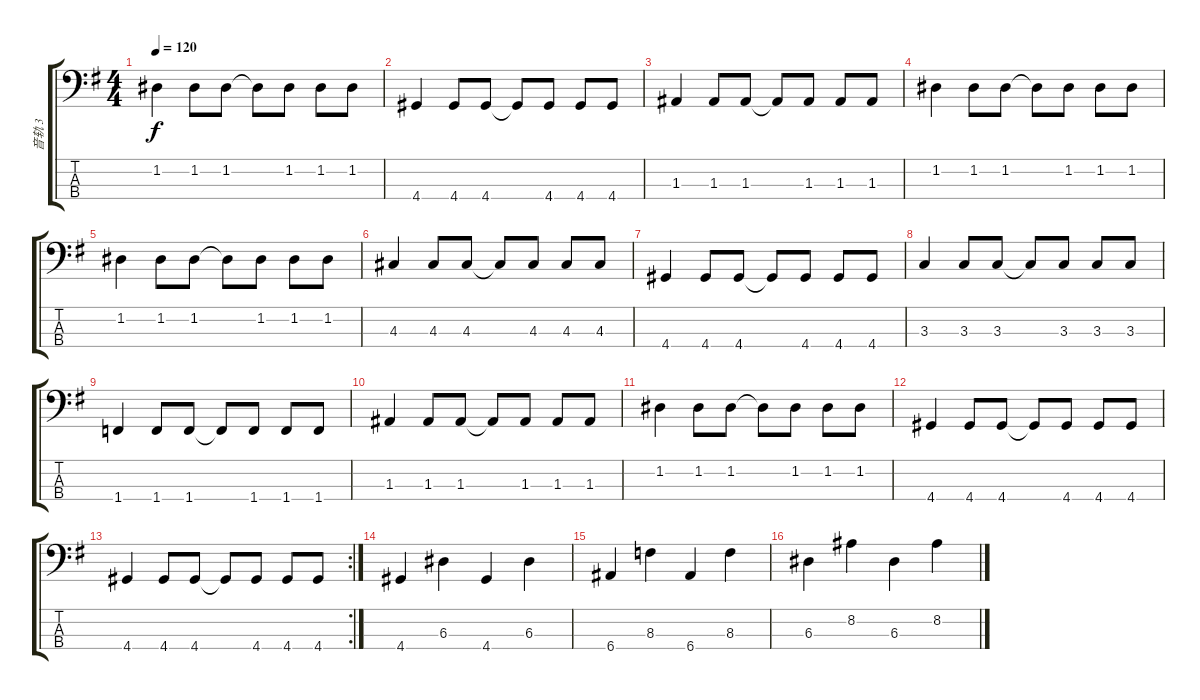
\track ("音轨 3" "音轨 3") {instrument electricbassfinger}
\staff {score tabs}
\tuning (G2 D2 A1 E1) {hide}
\ts (4 4)
\tempo 120
\clef f4
\ks g
1.2.4{dy f} 1.2.8 1.2.8 1.2{t}.8 1.2.8 1.2.8 1.2.8 |
4.4.4 4.4.8 4.4.8 4.4{t}.8 4.4.8 4.4.8 4.4.8 |
1.3.4 1.3.8 1.3.8 1.3{t}.8 1.3.8 1.3.8 1.3.8 |
1.2.4 1.2.8 1.2.8 1.2{t}.8 1.2.8 1.2.8 1.2.8 |
1.2.4 1.2.8 1.2.8 1.2{t}.8 1.2.8 1.2.8 1.2.8 |
4.3.4 4.3.8 4.3.8 4.3{t}.8 4.3.8 4.3.8 4.3.8 |
4.4.4 4.4.8 4.4.8 4.4{t}.8 4.4.8 4.4.8 4.4.8 |
3.3.4 3.3.8 3.3.8 3.3{t}.8 3.3.8 3.3.8 3.3.8 |
1.4.4 1.4.8 1.4.8 1.4{t}.8 1.4.8 1.4.8 1.4.8 |
1.3.4 1.3.8 1.3.8 1.3{t}.8 1.3.8 1.3.8 1.3.8 |
1.2.4 1.2.8 1.2.8 1.2{t}.8 1.2.8 1.2.8 1.2.8{txt ""} |
4.4.4 4.4.8 4.4.8 4.4{t}.8 4.4.8 4.4.8 4.4.8 |
\rc 2
4.4.4 4.4.8 4.4.8 4.4{t}.8 4.4.8 4.4.8 4.4.8 |
4.4.4 6.3.4 4.4.4 6.3.4 |
6.4.4 8.3.4 6.4.4 8.3.4 |
6.3.4 8.2.4 6.3.4 8.2.4
